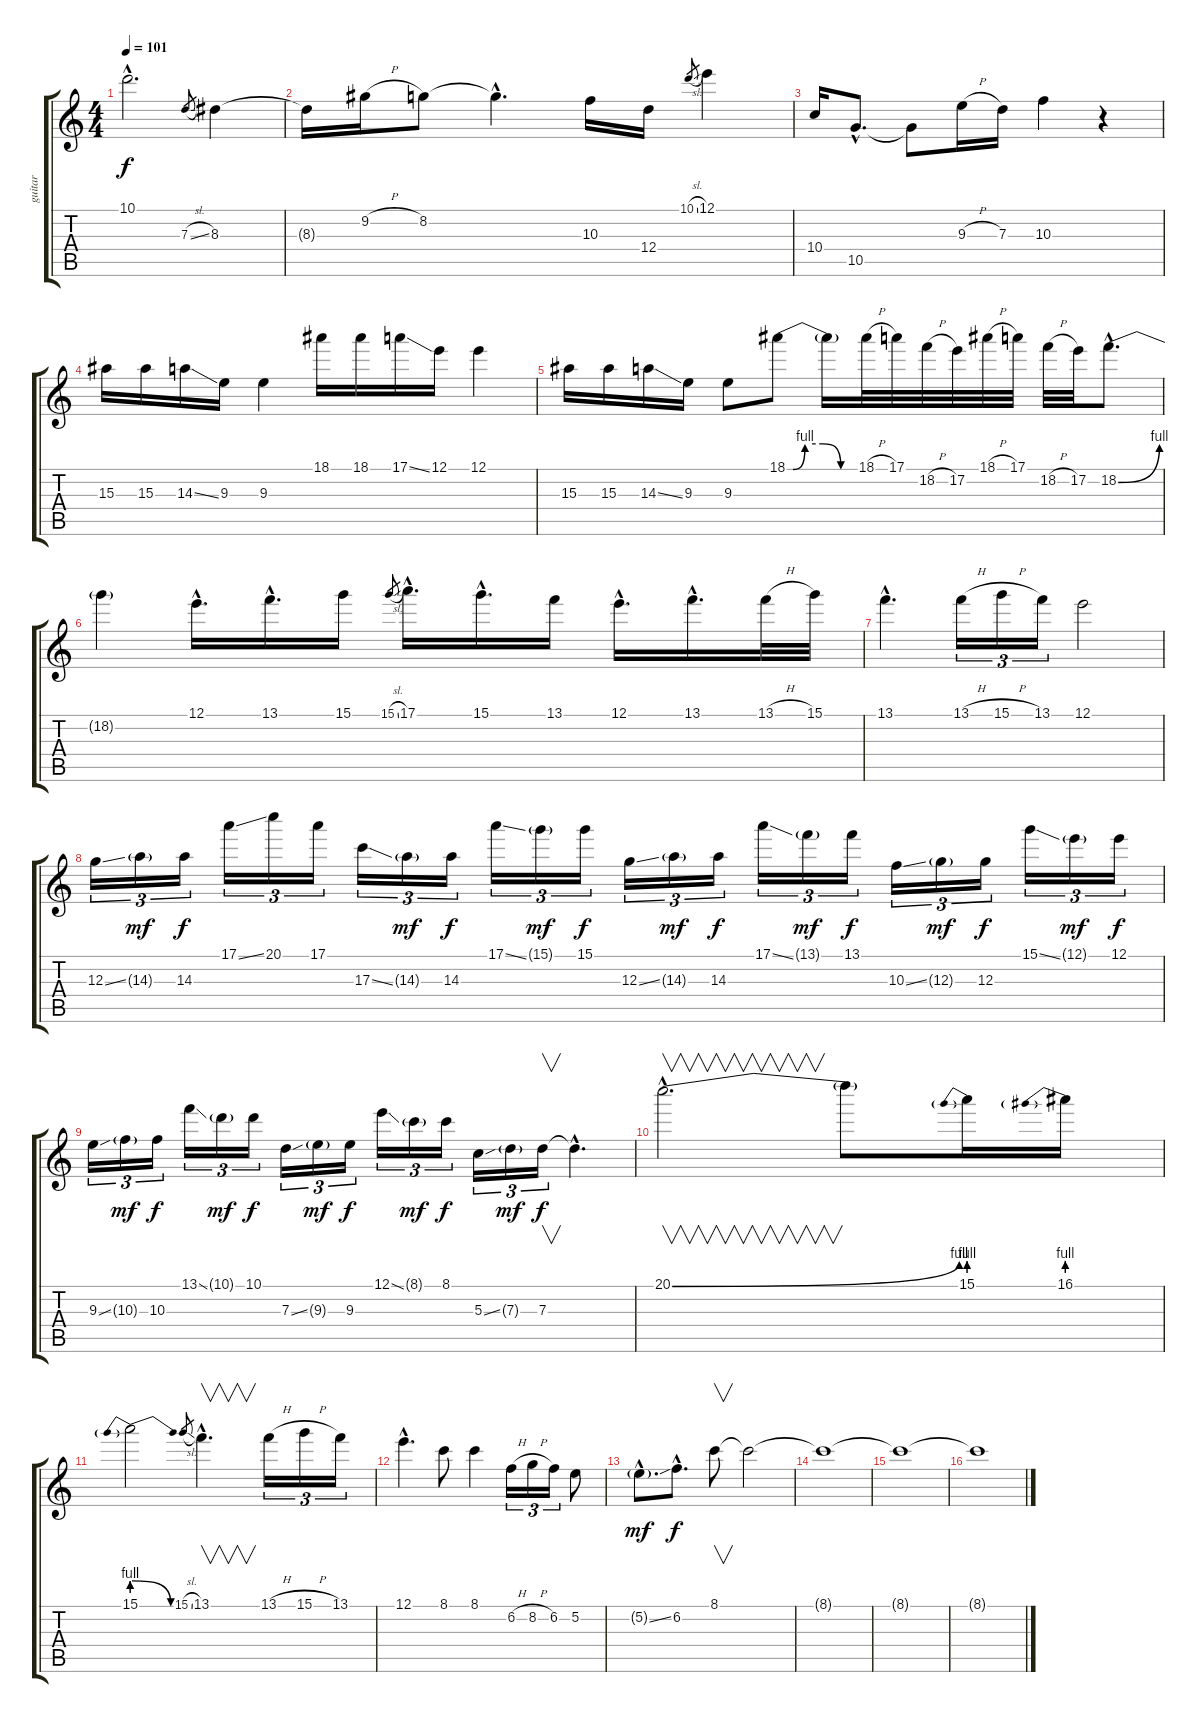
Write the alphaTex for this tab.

\track ("guitar" "guitar") {instrument distortionguitar}
\staff {score tabs}
\tuning (E4 B3 G3 D3 A2 D2) {hide}
\ts (4 4)
\tempo 101
\clef g2
\ks c
10.1{hac t}.2{d dy f} 7.3{sl}.8{gr} 8.3.4 |
8.3{t}.16 9.2{h}.16 8.2.8 8.2{hac t}.4{d} 10.3.16 12.4.16 10.1{sl}.8{gr} 12.1.4 |
10.4.16 10.5{hac}.8{d} 10.5{t}.8 9.3{h}.16 7.3.16 10.3.4 r.4 |
15.3.16 15.3.16 14.3{ss}.16 9.3.16 9.3.4 18.1.16 18.1.16 17.1{ss}.16 12.1.16 12.1.4 |
15.3.16 15.3.16 14.3{ss}.16 9.3.16 9.3.8 18.1{be (custom 0 0 5 0 15 4 30 4 45 0 60 0)}.8 18.1{t}.16 18.1{h}.32 17.1.32 18.2{h}.32 17.2.32 18.1{h}.32 17.1.32 18.2{h}.32 17.2.32 18.2{be (bend 0 0 60 4) hac}.8{d} |
18.2{t}.4 12.1{hac}.16{d} 13.1{hac}.16{d} 15.1.16 15.1{sl}.8{gr} 17.1{hac}.16{d} 15.1{hac}.16{d} 13.1.16 12.1{hac}.16{d} 13.1{hac}.16{d} 13.1{h}.32 15.1.32 |
13.1{hac}.4{d} 13.1{h}.16{tu (3 2)} 15.1{h}.16{tu (3 2)} 13.1.16{tu (3 2)} 12.1.2 |
12.3{ss}.16{tu (3 2)} 14.3{g}.16{tu (3 2) dy mf} 14.3.16{tu (3 2) dy f} 17.1{ss}.16{tu (3 2)} 20.1.16{tu (3 2)} 17.1.16{tu (3 2)} 17.3{ss}.16{tu (3 2)} 14.3{g}.16{tu (3 2) dy mf} 14.3.16{tu (3 2) dy f} 17.1{ss}.16{tu (3 2)} 15.1{g}.16{tu (3 2) dy mf} 15.1.16{tu (3 2) dy f} 12.3{ss}.16{tu (3 2)} 14.3{g}.16{tu (3 2) dy mf} 14.3.16{tu (3 2) dy f} 17.1{ss}.16{tu (3 2)} 13.1{g}.16{tu (3 2) dy mf} 13.1.16{tu (3 2) dy f} 10.3{ss}.16{tu (3 2)} 12.3{g}.16{tu (3 2) dy mf} 12.3.16{tu (3 2) dy f} 15.1{ss}.16{tu (3 2)} 12.1{g}.16{tu (3 2) dy mf} 12.1.16{tu (3 2) dy f} |
9.3{ss}.16{tu (3 2)} 10.3{g}.16{tu (3 2) dy mf} 10.3.16{tu (3 2) dy f} 13.1{ss}.16{tu (3 2)} 10.1{g}.16{tu (3 2) dy mf} 10.1.16{tu (3 2) dy f} 7.3{ss}.16{tu (3 2)} 9.3{g}.16{tu (3 2) dy mf} 9.3.16{tu (3 2) dy f} 12.1{ss}.16{tu (3 2)} 8.1{g}.16{tu (3 2) dy mf} 8.1.16{tu (3 2) dy f} 5.3{ss}.16{tu (3 2)} 7.3{g}.16{tu (3 2) dy mf} 7.3.16{v tu (3 2) dy f} 7.3{hac t}.4{d} |
20.1{be (bend 0 0 60 4) hac}.2{v d} 20.1{t}.8 15.1{be (prebend 0 4 60 4)}.16 16.1{be (prebend 0 4 60 4)}.16 |
15.1{be (prebendrelease 0 4 60 0)}.2 15.1{sl}.8{gr} 13.1{hac}.4{v d} 13.1{h}.16{tu (3 2)} 15.1{h}.16{tu (3 2)} 13.1.16{tu (3 2)} |
12.1{hac}.4{d} 8.1.8 8.1.4 6.2{h}.16{tu (3 2)} 8.2{h}.16{tu (3 2)} 6.2.16{tu (3 2)} 5.2.8 |
5.2{ss g hac}.8{d dy mf} 6.2{hac}.8{d dy f} 8.1.8{v} 8.1{t}.2 |
8.1{t}.1 |
8.1{t}.1 |
8.1{t}.1
